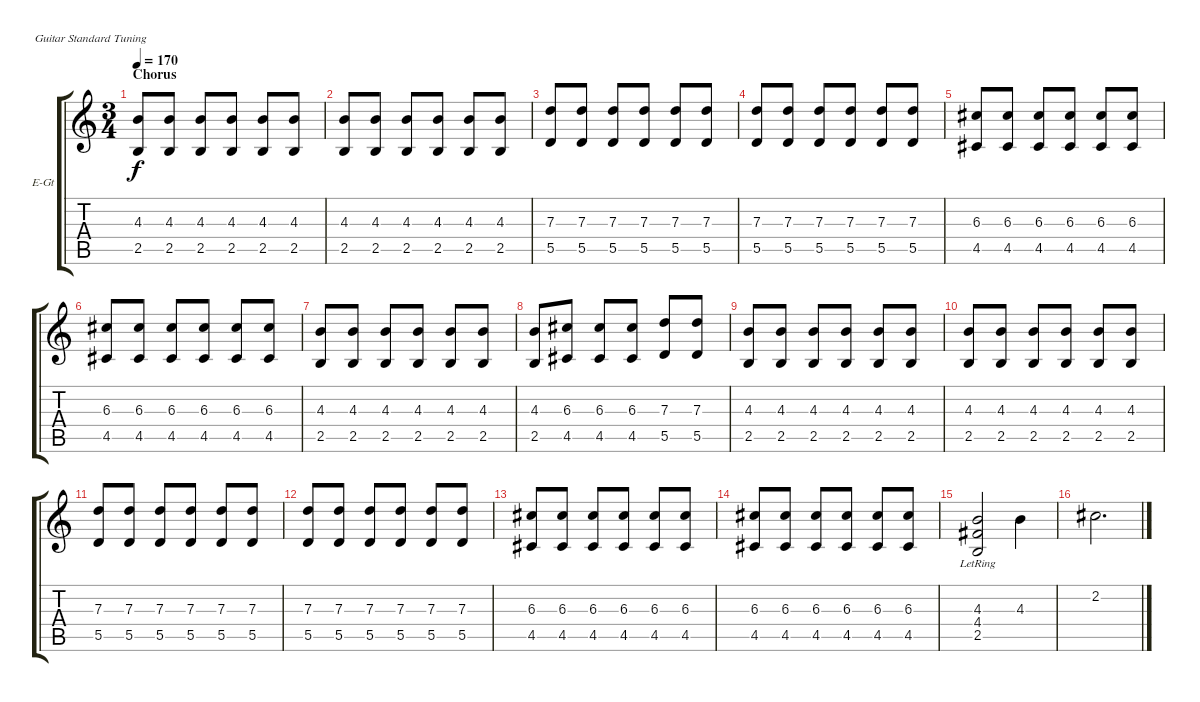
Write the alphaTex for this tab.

\defaultSystemsLayout 4
\bracketExtendMode groupsimilarinstruments
\firstSystemTrackNameOrientation horizontal
\otherSystemsTrackNameOrientation horizontal
\track ("First (Drive)" "E-Gt") {instrument overdrivenguitar}
\staff {score tabs}
\tuning (E4 B3 G3 D3 A2 E2)
\ts (3 4)
\section ("" "Chorus")
\tempo 170
\clef g2
\ks c
(4.3 2.5).8{dy f} (4.3 2.5).8 (4.3 2.5).8 (4.3 2.5).8 (4.3 2.5).8 (4.3 2.5).8 |
(4.3 2.5).8 (4.3 2.5).8 (4.3 2.5).8 (4.3 2.5).8 (4.3 2.5).8 (4.3 2.5).8 |
(7.3 5.5).8 (7.3 5.5).8 (7.3 5.5).8 (7.3 5.5).8 (7.3 5.5).8 (7.3 5.5).8 |
(7.3 5.5).8 (7.3 5.5).8 (7.3 5.5).8 (7.3 5.5).8 (7.3 5.5).8 (7.3 5.5).8 |
(6.3 4.5).8 (6.3 4.5).8 (6.3 4.5).8 (6.3 4.5).8 (6.3 4.5).8 (6.3 4.5).8 |
(6.3 4.5).8 (6.3 4.5).8 (6.3 4.5).8 (6.3 4.5).8 (6.3 4.5).8 (6.3 4.5).8 |
(4.3 2.5).8 (4.3 2.5).8 (4.3 2.5).8 (4.3 2.5).8 (4.3 2.5).8 (4.3 2.5).8 |
(4.3 2.5).8 (6.3 4.5).8 (6.3 4.5).8 (6.3 4.5).8 (7.3 5.5).8 (7.3 5.5).8 |
(4.3 2.5).8 (4.3 2.5).8 (4.3 2.5).8 (4.3 2.5).8 (4.3 2.5).8 (4.3 2.5).8 |
(4.3 2.5).8 (4.3 2.5).8 (4.3 2.5).8 (4.3 2.5).8 (4.3 2.5).8 (4.3 2.5).8 |
(7.3 5.5).8 (7.3 5.5).8 (7.3 5.5).8 (7.3 5.5).8 (7.3 5.5).8 (7.3 5.5).8 |
(7.3 5.5).8 (7.3 5.5).8 (7.3 5.5).8 (7.3 5.5).8 (7.3 5.5).8 (7.3 5.5).8 |
(6.3 4.5).8 (6.3 4.5).8 (6.3 4.5).8 (6.3 4.5).8 (6.3 4.5).8 (6.3 4.5).8 |
(6.3 4.5).8 (6.3 4.5).8 (6.3 4.5).8 (6.3 4.5).8 (6.3 4.5).8 (6.3 4.5).8 |
(4.3{lr} 4.4{lr} 2.5{lr}).2 4.3.4 |
2.2.2{d}
